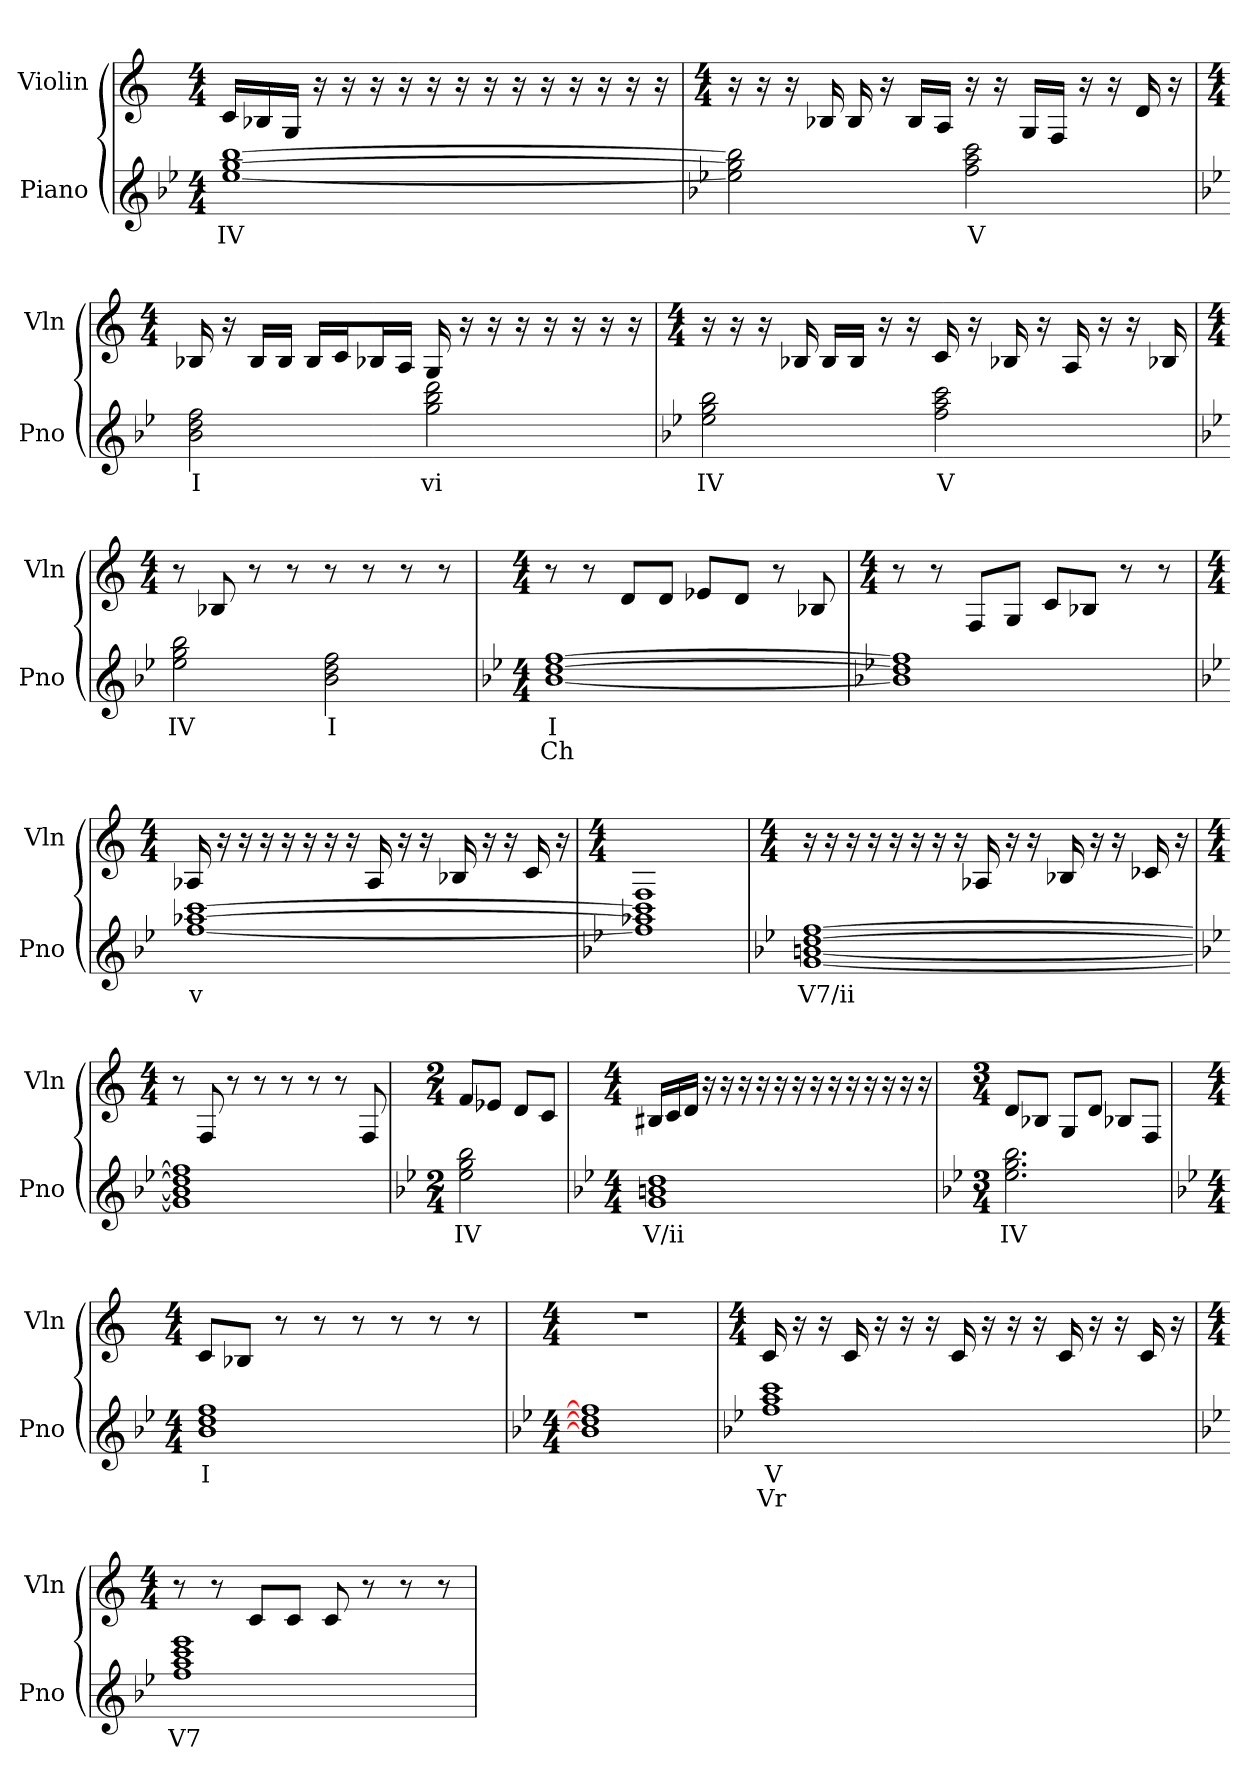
**kern	**text	**text	**kern
*part2	*part2	*part2	*part1
*staff2	*staff2	*staff2	*staff1
*I"Piano	*	*	*I"Violin
*I'Pno	*	*	*I'Vln
*k[b-e-]	*	*	*
*B-:	*	*	*
*M4/4	*	*	*M4/4
=	=	=	=
[1ee- [1gg [1bb-	IV	.	16cLL
.	.	.	16B-X
.	.	.	16GJJ
.	.	.	16r
.	.	.	16r
.	.	.	16r
.	.	.	16r
.	.	.	16r
.	.	.	16r
.	.	.	16r
.	.	.	16r
.	.	.	16r
.	.	.	16r
.	.	.	16r
.	.	.	16r
.	.	.	16r
=	=	=	=
*k[b-e-]	*	*	*
*B-:	*	*	*
*	*	*	*M4/4
2ee-] 2gg] 2bb-]	.	.	16r
.	.	.	16r
.	.	.	16r
.	.	.	16B-X
.	.	.	16B-
.	.	.	16r
.	.	.	16B-LL
.	.	.	16AJJ
2ff 2aa 2ccc	V	.	16r
.	.	.	16r
.	.	.	16GLL
.	.	.	16FJJ
.	.	.	16r
.	.	.	16r
.	.	.	16d
.	.	.	16r
=	=	=	=
*k[b-e-]	*	*	*
*B-:	*	*	*
*	*	*	*M4/4
2b- 2dd 2ff	I	.	16B-X
.	.	.	16r
.	.	.	16B-LL
.	.	.	16B-JJ
.	.	.	16B-LL
.	.	.	16cJ
.	.	.	16B-XL
.	.	.	16AJJ
2gg 2bb- 2ddd	vi	.	16G
.	.	.	16r
.	.	.	16r
.	.	.	16r
.	.	.	16r
.	.	.	16r
.	.	.	16r
.	.	.	16r
=	=	=	=
*k[b-e-]	*	*	*
*B-:	*	*	*
*	*	*	*M4/4
2ee- 2gg 2bb-	IV	.	16r
.	.	.	16r
.	.	.	16r
.	.	.	16B-X
.	.	.	16B-LL
.	.	.	16B-JJ
.	.	.	16r
.	.	.	16r
2ff 2aa 2ccc	V	.	16c
.	.	.	16r
.	.	.	16B-X
.	.	.	16r
.	.	.	16A
.	.	.	16r
.	.	.	16r
.	.	.	16B-X
=	=	=	=
*k[b-e-]	*	*	*
*B-:	*	*	*
*	*	*	*M4/4
2ee- 2gg 2bb-	IV	.	8r
.	.	.	8B-X
.	.	.	8r
.	.	.	8r
2b- 2dd 2ff	I	.	8r
.	.	.	8r
.	.	.	8r
.	.	.	8r
=	=	=	=
*k[b-e-]	*	*	*
*B-:	*	*	*
*M4/4	*	*	*M4/4
[1b- [1dd [1ff	I	Ch	8r
.	.	.	8r
.	.	.	8dL
.	.	.	8dJ
.	.	.	8e-XL
.	.	.	8dJ
.	.	.	8r
.	.	.	8B-X
=	=	=	=
*k[b-e-]	*	*	*
*B-:	*	*	*
*	*	*	*M4/4
1b-] 1dd] 1ff]	.	.	8r
.	.	.	8r
.	.	.	8FL
.	.	.	8GJ
.	.	.	8cL
.	.	.	8B-XJ
.	.	.	8r
.	.	.	8r
=	=	=	=
*k[b-e-]	*	*	*
*B-:	*	*	*
*	*	*	*M4/4
[1ff [1aa-X [1ccc	v	.	16A-X
.	.	.	16r
.	.	.	16r
.	.	.	16r
.	.	.	16r
.	.	.	16r
.	.	.	16r
.	.	.	16r
.	.	.	16A-
.	.	.	16r
.	.	.	16r
.	.	.	16B-X
.	.	.	16r
.	.	.	16r
.	.	.	16c
.	.	.	16r
=	=	=	=
*k[b-e-]	*	*	*
*B-:	*	*	*
*	*	*	*M4/4
1ff] 1aa-X] 1ccc]	.	.	1F
=	=	=	=
*k[b-e-]	*	*	*
*B-:	*	*	*
*	*	*	*M4/4
[1g [1bn [1dd [1ff	V7/ii	.	16r
.	.	.	16r
.	.	.	16r
.	.	.	16r
.	.	.	16r
.	.	.	16r
.	.	.	16r
.	.	.	16r
.	.	.	16A-X
.	.	.	16r
.	.	.	16r
.	.	.	16B-X
.	.	.	16r
.	.	.	16r
.	.	.	16c-X
.	.	.	16r
=	=	=	=
*k[b-e-]	*	*	*
*B-:	*	*	*
*	*	*	*M4/4
1g] 1bn] 1dd] 1ff]	.	.	8r
.	.	.	8F
.	.	.	8r
.	.	.	8r
.	.	.	8r
.	.	.	8r
.	.	.	8r
.	.	.	8F
=	=	=	=
*k[b-e-]	*	*	*
*B-:	*	*	*
*M2/4	*	*	*M2/4
2ee- 2gg 2bb-	IV	.	8fL
.	.	.	8e-XJ
.	.	.	8dL
.	.	.	8cJ
=	=	=	=
*k[b-e-]	*	*	*
*B-:	*	*	*
*M4/4	*	*	*M4/4
1g 1bn 1dd	V/ii	.	16B#XLL
.	.	.	16c
.	.	.	16dJJ
.	.	.	16r
.	.	.	16r
.	.	.	16r
.	.	.	16r
.	.	.	16r
.	.	.	16r
.	.	.	16r
.	.	.	16r
.	.	.	16r
.	.	.	16r
.	.	.	16r
.	.	.	16r
.	.	.	16r
=	=	=	=
*k[b-e-]	*	*	*
*B-:	*	*	*
*M3/4	*	*	*M3/4
2.ee- 2.gg 2.bb-	IV	.	8dL
.	.	.	8B-XJ
.	.	.	8GL
.	.	.	8dJ
.	.	.	8B-XL
.	.	.	8FJ
=	=	=	=
*k[b-e-]	*	*	*
*B-:	*	*	*
*M4/4	*	*	*M4/4
1b- 1dd 1ff	I	.	8cL
.	.	.	8B-XJ
.	.	.	8r
.	.	.	8r
.	.	.	8r
.	.	.	8r
.	.	.	8r
.	.	.	8r
=	=	=	=
*k[b-e-]	*	*	*
*B-:	*	*	*
*M4/4	*	*	*M4/4
1b-] 1dd] 1ff]	.	.	1r
=	=	=	=
*k[b-e-]	*	*	*
*B-:	*	*	*
*	*	*	*M4/4
1ff 1aa 1ccc	V	Vr	16c
.	.	.	16r
.	.	.	16r
.	.	.	16c
.	.	.	16r
.	.	.	16r
.	.	.	16r
.	.	.	16c
.	.	.	16r
.	.	.	16r
.	.	.	16r
.	.	.	16c
.	.	.	16r
.	.	.	16r
.	.	.	16c
.	.	.	16r
=	=	=	=
*k[b-e-]	*	*	*
*B-:	*	*	*
*	*	*	*M4/4
1ff 1aa 1ccc 1eee-	V7	.	8r
.	.	.	8r
.	.	.	8cL
.	.	.	8cJ
.	.	.	8c
.	.	.	8r
.	.	.	8r
.	.	.	8r
=	=	=	=
*-	*-	*-	*-
